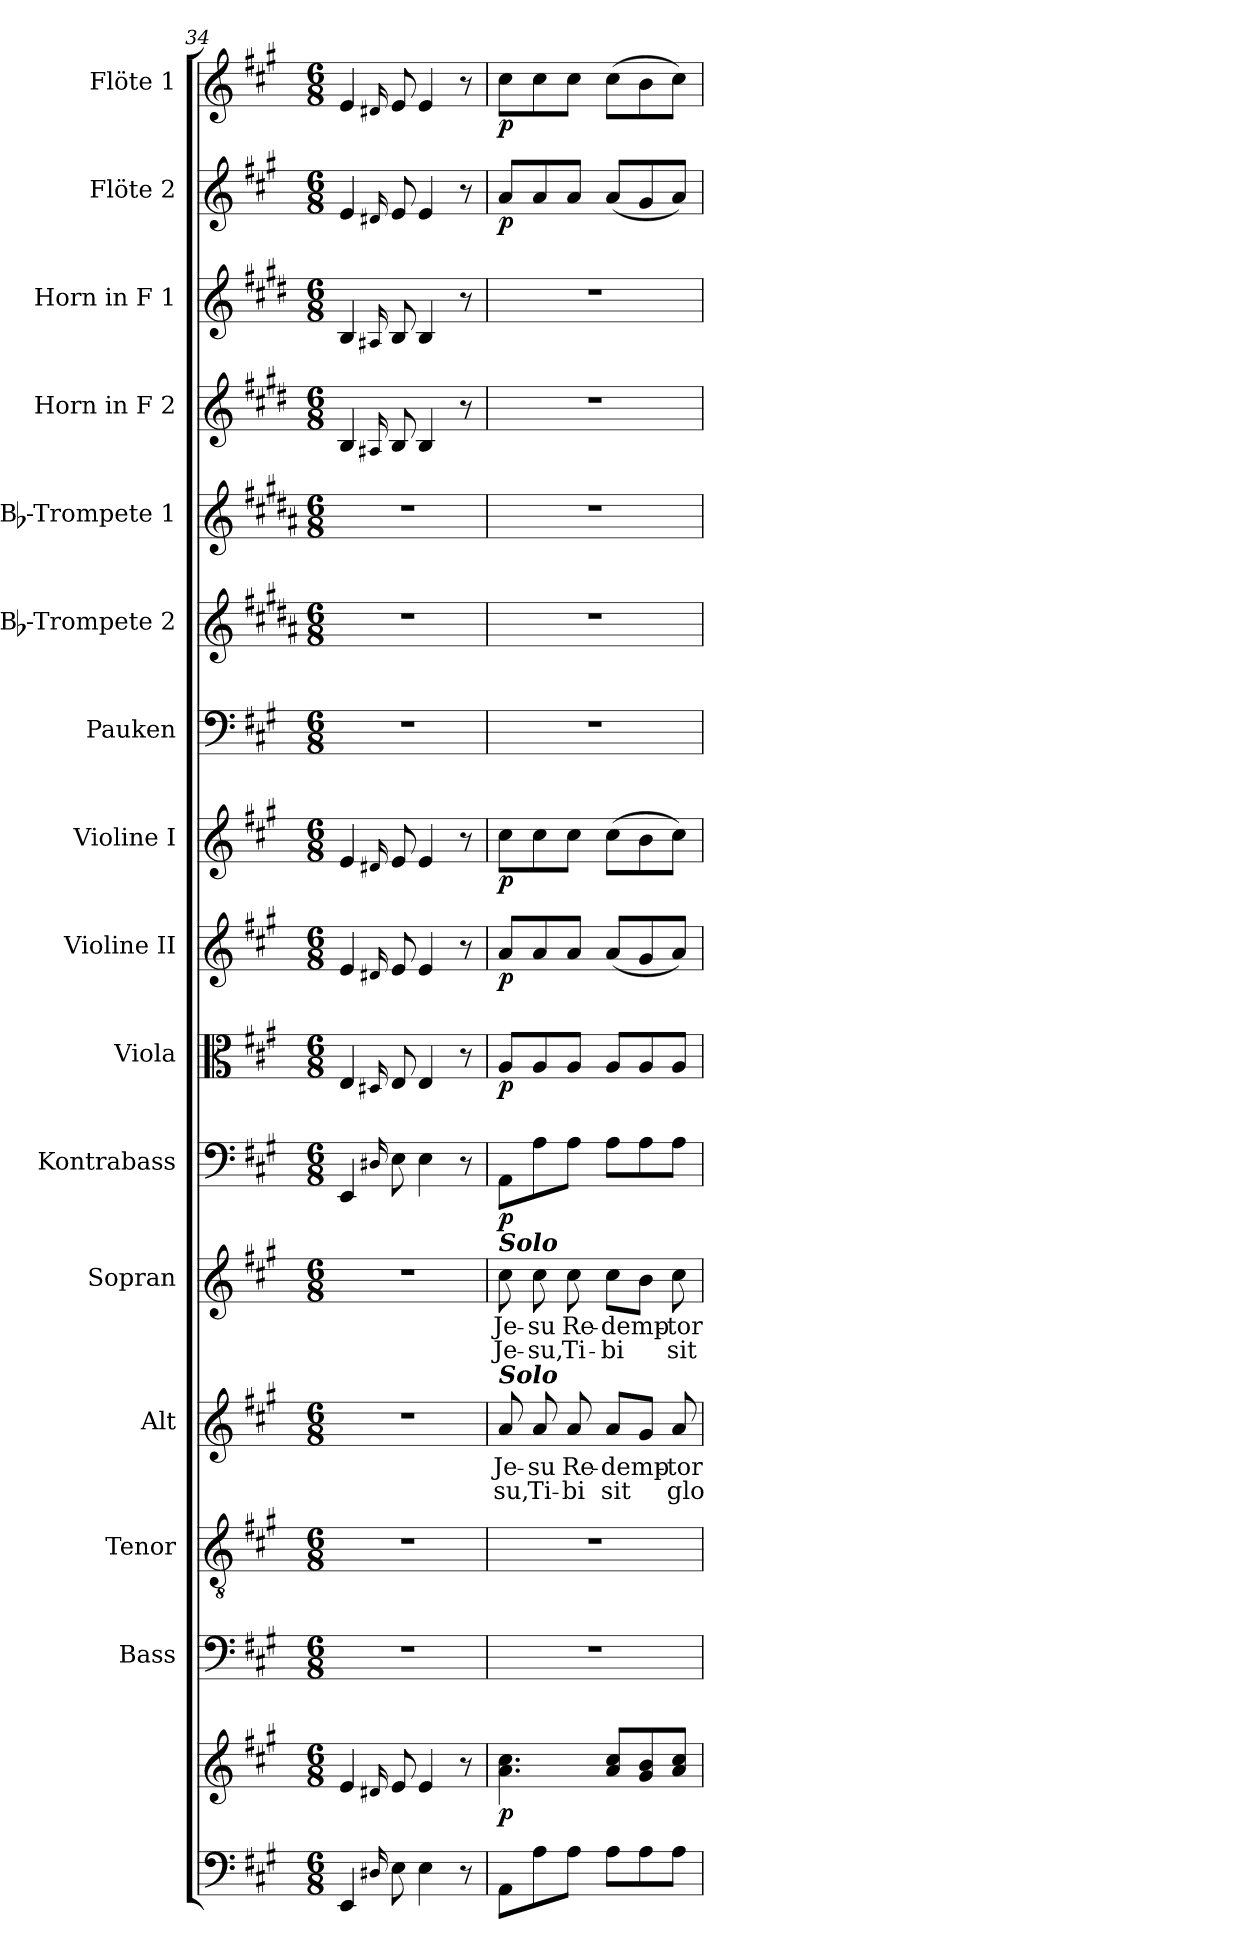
**kern	**kern	**dynam	**kern	**kern	**kern	**text	**text	**kern	**text	**text	**kern	**dynam	**kern	**dynam	**kern	**dynam	**kern	**dynam	**kern	**kern	**kern	**kern	**kern	**kern	**dynam	**kern	**dynam
*part16	*part16	*part16	*part15	*part14	*part13	*part13	*part13	*part12	*part12	*part12	*part11	*part11	*part10	*part10	*part9	*part9	*part8	*part8	*part7	*part6	*part5	*part4	*part3	*part2	*part2	*part1	*part1
*staff17	*staff16	*staff16/17	*staff15	*staff14	*staff13	*staff13	*staff13	*staff12	*staff12	*staff12	*staff11	*staff11	*staff10	*staff10	*staff9	*staff9	*staff8	*staff8	*staff7	*staff6	*staff5	*staff4	*staff3	*staff2	*staff2	*staff1	*staff1
*	*	*	*I"Bass	*I"Tenor	*I"Alt	*	*	*I"Sopran	*	*	*I"Kontrabass	*	*I"Viola	*	*I"Violine II	*	*I"Violine I	*	*I"Pauken	*I"Bb-Trompete 2	*I"Bb-Trompete 1	*I"Horn in F 2	*I"Horn in F 1	*I"Flöte 2	*	*I"Flöte 1	*
*	*	*	*I'B.	*I'T.	*I'A.	*	*	*I'S.	*	*	*I'Kb.	*	*I'Vla.	*	*I'Vl. II	*	*I'Vl. I	*	*I'Pk.	*I'Bb Trp. 2	*I'Bb Trp. 1	*	*	*I'Fl. 2	*	*I'Fl. 1	*
*clefF4	*clefG2	*	*clefF4	*clefGv2	*clefG2	*	*	*clefG2	*	*	*clefF4	*	*clefC3	*	*clefG2	*	*clefG2	*	*clefF4	*clefG2	*clefG2	*clefG2	*clefG2	*clefG2	*	*clefG2	*
*	*	*	*	*	*	*	*	*	*	*	*ITrd7c12	*	*	*	*	*	*	*	*	*ITrd1c2	*ITrd1c2	*ITrd4c7	*ITrd4c7	*	*	*	*
*k[f#c#g#]	*k[f#c#g#]	*	*k[f#c#g#]	*k[f#c#g#]	*k[f#c#g#]	*	*	*k[f#c#g#]	*	*	*k[f#c#g#]	*	*k[f#c#g#]	*	*k[f#c#g#]	*	*k[f#c#g#]	*	*k[f#c#g#]	*k[f#c#g#]	*k[f#c#g#]	*k[f#c#g#]	*k[f#c#g#]	*k[f#c#g#]	*	*k[f#c#g#]	*
*A:	*A:	*	*A:	*A:	*A:	*	*	*A:	*	*	*A:	*	*A:	*	*A:	*	*A:	*	*A:	*A:	*A:	*A:	*A:	*A:	*	*A:	*
*M6/8	*M6/8	*	*M6/8	*M6/8	*M6/8	*	*	*M6/8	*	*	*M6/8	*	*M6/8	*	*M6/8	*	*M6/8	*	*M6/8	*M6/8	*M6/8	*M6/8	*M6/8	*M6/8	*	*M6/8	*
=34	=34	=34	=34	=34	=34	=34	=34	=34	=34	=34	=34	=34	=34	=34	=34	=34	=34	=34	=34	=34	=34	=34	=34	=34	=34	=34	=34
4EE/	4e/	.	2.r	2.r	2.r	.	.	2.r	.	.	4EEE/	.	4E/	.	4e/	.	4e/	.	2.r	2.r	2.r	4E/	4E/	4e/	.	4e/	.
16qqD#X/	16qqd#X/	.	.	.	.	.	.	.	.	.	16qqDD#X/	.	16qqD#X/	.	16qqd#X/	.	16qqd#X/	.	.	.	.	16qqD#X/	16qqD#X/	16qqd#X/	.	16qqd#X/	.
8E\	8e/	.	.	.	.	.	.	.	.	.	8EE\	.	8E/	.	8e/	.	8e/	.	.	.	.	8E/	8E/	8e/	.	8e/	.
4E\	4e/	.	.	.	.	.	.	.	.	.	4EE\	.	4E/	.	4e/	.	4e/	.	.	.	.	4E/	4E/	4e/	.	4e/	.
8r	8r	.	.	.	.	.	.	.	.	.	8r	.	8r	.	8r	.	8r	.	.	.	.	8r	8r	8r	.	8r	.
=35	=35	=35	=35	=35	=35	=35	=35	=35	=35	=35	=35	=35	=35	=35	=35	=35	=35	=35	=35	=35	=35	=35	=35	=35	=35	=35	=35
!	!	!	!	!	!	!	!	!LO:TX:a:Bi:t=Solo	!	!	!	!	!	!	!	!	!	!	!	!	!	!	!	!	!	!	!
!	!	!	!	!	!LO:TX:a:Bi:t=Solo	!	!	!	!	!	!	!	!	!	!	!	!	!	!	!	!	!	!	!	!	!	!
!	!	!LO:DY:b	!	!	!	!LO:LY:b	!LO:LY:b	!	!LO:LY:b	!LO:LY:b	!	!LO:DY:b	!	!LO:DY:b	!	!LO:DY:b	!	!LO:DY:b	!	!	!	!	!	!	!LO:DY:b	!	!LO:DY:b
8AA\L	4.a\ 4.cc#\	p	2.r	2.r	8a/	Je-	-su,	8cc#\	Je-	Je-	8AAA\L	p	8A/L	p	8a/L	p	8cc#\L	p	2.r	2.r	2.r	2.r	2.r	8a/L	p	8cc#\L	p
!	!	!	!	!	!	!LO:LY:b	!LO:LY:b	!	!LO:LY:b	!LO:LY:b	!	!	!	!	!	!	!	!	!	!	!	!	!	!	!	!	!
8A\	.	.	.	.	8a/	-su	Ti-	8cc#\	-su	-su,	8AA\	.	8A/	.	8a/	.	8cc#\	.	.	.	.	.	.	8a/	.	8cc#\	.
!	!	!	!	!	!	!LO:LY:b	!LO:LY:b	!	!LO:LY:b	!LO:LY:b	!	!	!	!	!	!	!	!	!	!	!	!	!	!	!	!	!
8A\J	.	.	.	.	8a/	Re-	-bi	8cc#\	Re-	Ti-	8AA\J	.	8A/J	.	8a/J	.	8cc#\J	.	.	.	.	.	.	8a/J	.	8cc#\J	.
!	!	!	!	!	!	!LO:LY:b	!LO:LY:b	!	!LO:LY:b	!LO:LY:b	!	!	!	!	!	!	!	!	!	!	!	!	!	!	!	!	!
8A\L	8a/ 8cc#/L	.	.	.	8a/L	-demp-	sit	8cc#\L	-demp-	-bi	8AA\L	.	8A/L	.	(<8a/L	.	(>8cc#\L	.	.	.	.	.	.	(<8a/L	.	(>8cc#\L	.
8A\	8g#/ 8b/	.	.	.	8g#/J	.	.	8b\J	.	.	8AA\	.	8A/	.	8g#/	.	8b\	.	.	.	.	.	.	8g#/	.	8b\	.
!	!	!	!	!	!	!LO:LY:b	!LO:LY:b	!	!LO:LY:b	!LO:LY:b	!	!	!	!	!	!	!	!	!	!	!	!	!	!	!	!	!
8A\J	8a/ 8cc#/J	.	.	.	8a/	-tor	glo-	8cc#\	-tor	sit	8AA\J	.	8A/J	.	8a/J)	.	8cc#\J)	.	.	.	.	.	.	8a/J)	.	8cc#\J)	.
=	=	=	=	=	=	=	=	=	=	=	=	=	=	=	=	=	=	=	=	=	=	=	=	=	=	=	=
*-	*-	*-	*-	*-	*-	*-	*-	*-	*-	*-	*-	*-	*-	*-	*-	*-	*-	*-	*-	*-	*-	*-	*-	*-	*-	*-	*-
